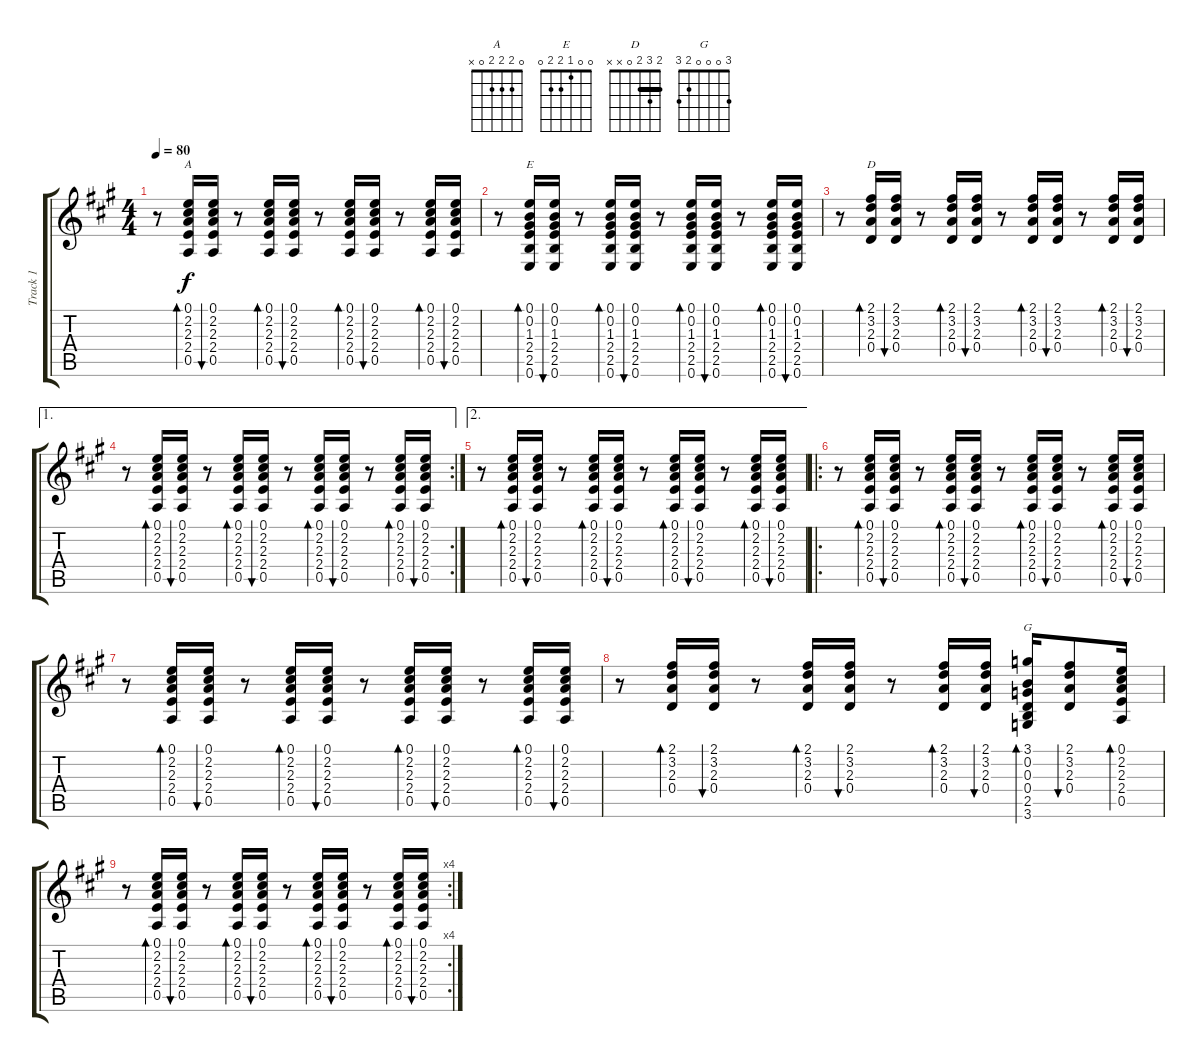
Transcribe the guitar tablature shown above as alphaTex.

\track ("Track 1" "Track 1") {instrument acousticguitarsteel}
\staff {score tabs}
\tuning (E4 B3 G3 D3 A2 E2) {hide}
\chord ("A" 0 2 2 2 0 x)
\chord ("E" 0 0 1 2 2 0)
\chord ("D" 2 3 2 0 x x) {barre 2}
\chord ("G" 3 0 0 0 2 3)
\ts (4 4)
\tempo 80
\clef g2
\ks a
r.8{dy f} (0.1 2.2 2.3 2.4 0.5).16{bd 60 ch "A"} (0.1 2.2 2.3 2.4 0.5).16{bu 60} r.8 (0.1 2.2 2.3 2.4 0.5).16{bd 60} (0.1 2.2 2.3 2.4 0.5).16{bu 60} r.8 (0.1 2.2 2.3 2.4 0.5).16{bd 60} (0.1 2.2 2.3 2.4 0.5).16{bu 60} r.8 (0.1 2.2 2.3 2.4 0.5).16{bd 60} (0.1 2.2 2.3 2.4 0.5).16{bu 60} |
r.8 (0.1 0.2 1.3 2.4 2.5 0.6).16{bd 60 ch "E"} (0.1 0.2 1.3 2.4 2.5 0.6).16{bu 60} r.8 (0.1 0.2 1.3 2.4 2.5 0.6).16{bd 60} (0.1 0.2 1.3 2.4 2.5 0.6).16{bu 60} r.8 (0.1 0.2 1.3 2.4 2.5 0.6).16{bd 60} (0.1 0.2 1.3 2.4 2.5 0.6).16{bu 60} r.8 (0.1 0.2 1.3 2.4 2.5 0.6).16{bd 60} (0.1 0.2 1.3 2.4 2.5 0.6).16{bu 60} |
r.8 (2.1 3.2 2.3 0.4).16{bd 60 ch "D"} (2.1 3.2 2.3 0.4).16{bu 60} r.8 (2.1 3.2 2.3 0.4).16{bd 60} (2.1 3.2 2.3 0.4).16{bu 60} r.8 (2.1 3.2 2.3 0.4).16{bd 60} (2.1 3.2 2.3 0.4).16{bu 60} r.8 (2.1 3.2 2.3 0.4).16{bd 60} (2.1 3.2 2.3 0.4).16{bu 60} |
\ae 1
\rc 2
r.8 (0.1 2.2 2.3 2.4 0.5).16{bd 60} (0.1 2.2 2.3 2.4 0.5).16{bu 60} r.8 (0.1 2.2 2.3 2.4 0.5).16{bd 60} (0.1 2.2 2.3 2.4 0.5).16{bu 60} r.8 (0.1 2.2 2.3 2.4 0.5).16{bd 60} (0.1 2.2 2.3 2.4 0.5).16{bu 60} r.8 (0.1 2.2 2.3 2.4 0.5).16{bd 60} (0.1 2.2 2.3 2.4 0.5).16{bu 60} |
\ae 2
r.8 (0.1 2.2 2.3 2.4 0.5).16{bd 60} (0.1 2.2 2.3 2.4 0.5).16{bu 60} r.8 (0.1 2.2 2.3 2.4 0.5).16{bd 60} (0.1 2.2 2.3 2.4 0.5).16{bu 60} r.8 (0.1 2.2 2.3 2.4 0.5).16{bd 60} (0.1 2.2 2.3 2.4 0.5).16{bu 60} r.8 (0.1 2.2 2.3 2.4 0.5).16{bd 60} (0.1 2.2 2.3 2.4 0.5).16{bu 60} |
\ro
r.8 (0.1 2.2 2.3 2.4 0.5).16{bd 60} (0.1 2.2 2.3 2.4 0.5).16{bu 60} r.8 (0.1 2.2 2.3 2.4 0.5).16{bd 60} (0.1 2.2 2.3 2.4 0.5).16{bu 60} r.8 (0.1 2.2 2.3 2.4 0.5).16{bd 60} (0.1 2.2 2.3 2.4 0.5).16{bu 60} r.8 (0.1 2.2 2.3 2.4 0.5).16{bd 60} (0.1 2.2 2.3 2.4 0.5).16{bu 60} |
r.8 (0.1 2.2 2.3 2.4 0.5).16{bd 60} (0.1 2.2 2.3 2.4 0.5).16{bu 60} r.8 (0.1 2.2 2.3 2.4 0.5).16{bd 60} (0.1 2.2 2.3 2.4 0.5).16{bu 60} r.8 (0.1 2.2 2.3 2.4 0.5).16{bd 60} (0.1 2.2 2.3 2.4 0.5).16{bu 60} r.8 (0.1 2.2 2.3 2.4 0.5).16{bd 60} (0.1 2.2 2.3 2.4 0.5).16{bu 60} |
r.8 (2.1 3.2 2.3 0.4).16{bd 60} (2.1 3.2 2.3 0.4).16{bu 60} r.8 (2.1 3.2 2.3 0.4).16{bd 60} (2.1 3.2 2.3 0.4).16{bu 60} r.8 (2.1 3.2 2.3 0.4).16{bd 60} (2.1 3.2 2.3 0.4).16{bu 60} (3.1 0.2 0.3 0.4 2.5 3.6).16{bd 60 ch "G"} (2.1 3.2 2.3 0.4).8{bu 60} (0.1 2.2 2.3 2.4 0.5).16{bd 60} |
\rc 4
r.8 (0.1 2.2 2.3 2.4 0.5).16{bd 60} (0.1 2.2 2.3 2.4 0.5).16{bu 60} r.8 (0.1 2.2 2.3 2.4 0.5).16{bd 60} (0.1 2.2 2.3 2.4 0.5).16{bu 60} r.8 (0.1 2.2 2.3 2.4 0.5).16{bd 60} (0.1 2.2 2.3 2.4 0.5).16{bu 60} r.8 (0.1 2.2 2.3 2.4 0.5).16{bd 60} (0.1 2.2 2.3 2.4 0.5).16{bu 60}
